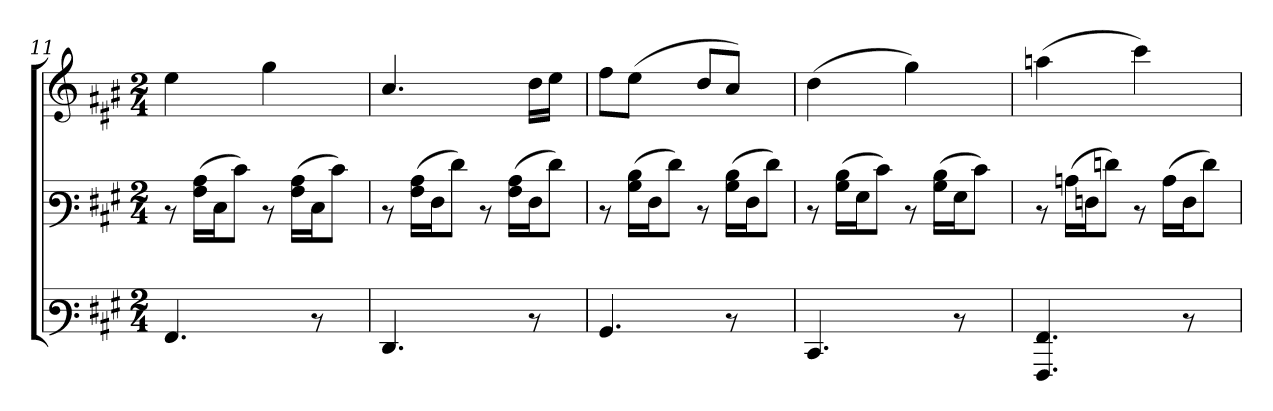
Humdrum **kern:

**kern	**kern	**kern
*part2	*part2	*part1
*staff3	*staff2	*staff1
*clefF3	*clefF3	*clefG3
*k[f#c#g#]	*k[f#c#g#]	*k[f#c#g#]
*M2/4	*M2/4	*M2/4
=11	=11	=11
4.AA/	8rD	4cc#\
.	(>16A\ 16c#\LL	.
.	16E\J	.
.	8e\J)	8ryy
8.ryy	8rD	4ee\
.	(>16A\ 16c#\LL	.
8rD	16E\J	.
.	8e\J)	8ryy
16ryy	.	.
=12	=12	=12
4.FF#/	8rD	4.a/
.	(>16A\ 16c#\LL	.
.	16F#\J	.
.	8f#\J)	.
8.ryy	8rD	8.ryy
.	(>16A\ 16c#\LL	.
8rD	16F#\J	16b\LL
.	8f#\J)	16cc#\JJ
16ryy	.	16ryy
!!LO:LB:g=z
=13	=13	=13
4.BB/	8rD	8dd\L
.	(>16B\ 16d\LL	(>8cc#\J
.	16F#\J	.
.	8f#\J)	8ryy
8ryy	8rD	8b/L
8rD	(>16B\ 16d\LL	8a/J)
.	16F#\J	.
8ryy	8f#\J)	8ryy
=14	=14	=14
4.EE/	8rD	(>4b\
.	(>16B\ 16d\LL	.
.	16G#\J	.
.	8e\J)	8ryy
8.ryy	8rD	4ee\)
.	(>16B\ 16d\LL	.
8rD	16G#\J	.
.	8e\J)	8ryy
16ryy	.	.
=15	=15	=15
4.AAA/ 4.AA/	8rD	(>4ffn\
.	(>16cn\LL	.
.	16Fn\J	.
.	8fn\J)	8ryy
8.ryy	8rD	4aa\)
.	(>16c\LL	.
8rD	16F\J	.
.	8f\J)	8ryy
16ryy	.	.
=	=	=
*-	*-	*-
